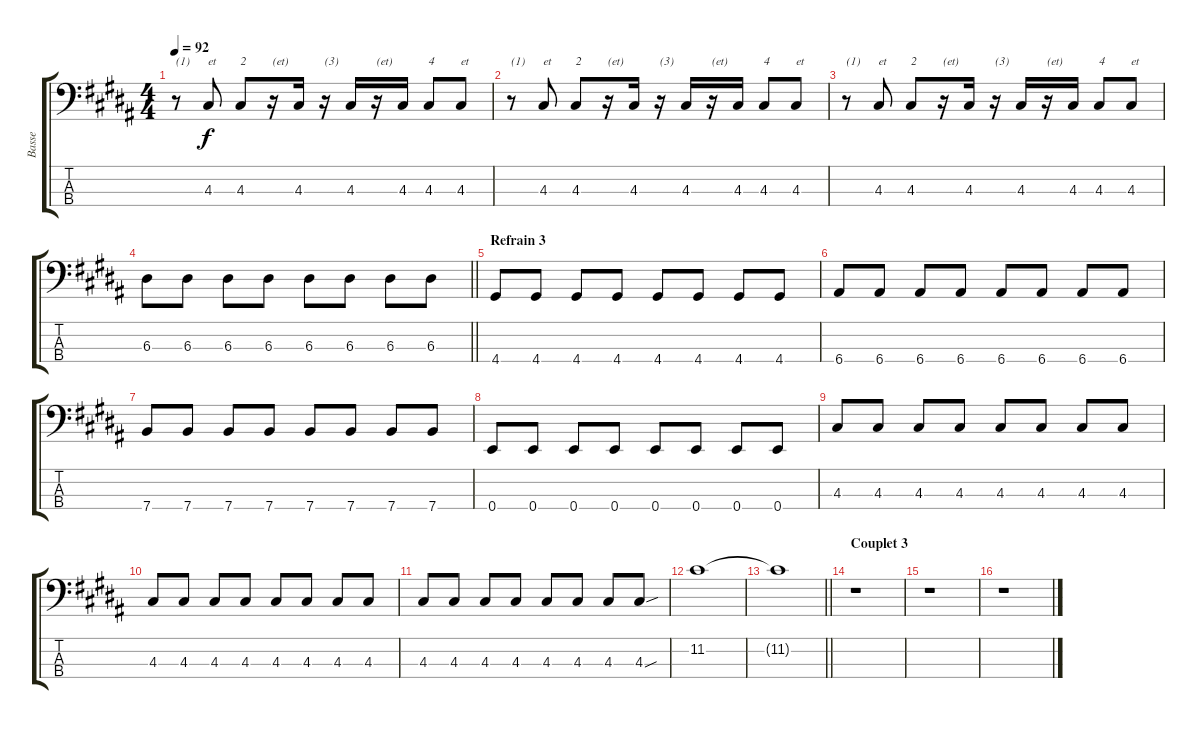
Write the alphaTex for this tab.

\track ("Basse" "Basse") {instrument electricbassfinger}
\staff {score tabs}
\tuning (G2 D2 A1 E1) {hide}
\ts (4 4)
\tempo 92
\clef f4
\ks g#minor
r.8{txt "(1)" dy f} 4.3.8{txt "et"} 4.3.8{txt "2"} r.16{txt "(et)"} 4.3.16 r.16{txt "(3)"} 4.3.16 r.16{txt "(et)"} 4.3.16 4.3.8{txt "4"} 4.3.8{txt "et"} |
r.8{txt "(1)"} 4.3.8{txt "et"} 4.3.8{txt "2"} r.16{txt "(et)"} 4.3.16 r.16{txt "(3)"} 4.3.16 r.16{txt "(et)"} 4.3.16 4.3.8{txt "4"} 4.3.8{txt "et"} |
r.8{txt "(1)"} 4.3.8{txt "et"} 4.3.8{txt "2"} r.16{txt "(et)"} 4.3.16 r.16{txt "(3)"} 4.3.16 r.16{txt "(et)"} 4.3.16 4.3.8{txt "4"} 4.3.8{txt "et"} |
\barLineRight lightlight
6.3.8 6.3.8 6.3.8 6.3.8 6.3.8 6.3.8 6.3.8 6.3.8 |
\section ("" "Refrain 3")
4.4.8 4.4.8 4.4.8 4.4.8 4.4.8 4.4.8 4.4.8 4.4.8 |
6.4.8 6.4.8 6.4.8 6.4.8 6.4.8 6.4.8 6.4.8 6.4.8 |
7.4.8 7.4.8 7.4.8 7.4.8 7.4.8 7.4.8 7.4.8 7.4.8 |
0.4.8 0.4.8 0.4.8 0.4.8 0.4.8 0.4.8 0.4.8 0.4.8 |
4.3.8 4.3.8 4.3.8 4.3.8 4.3.8 4.3.8 4.3.8 4.3.8 |
4.3.8 4.3.8 4.3.8 4.3.8 4.3.8 4.3.8 4.3.8 4.3.8 |
4.3.8 4.3.8 4.3.8 4.3.8 4.3.8 4.3.8 4.3.8 4.3{sou}.8 |
11.2.1 |
\barLineRight lightlight
11.2{t}.1 |
\section ("" "Couplet 3")
r.1 |
r.1 |
r.1
